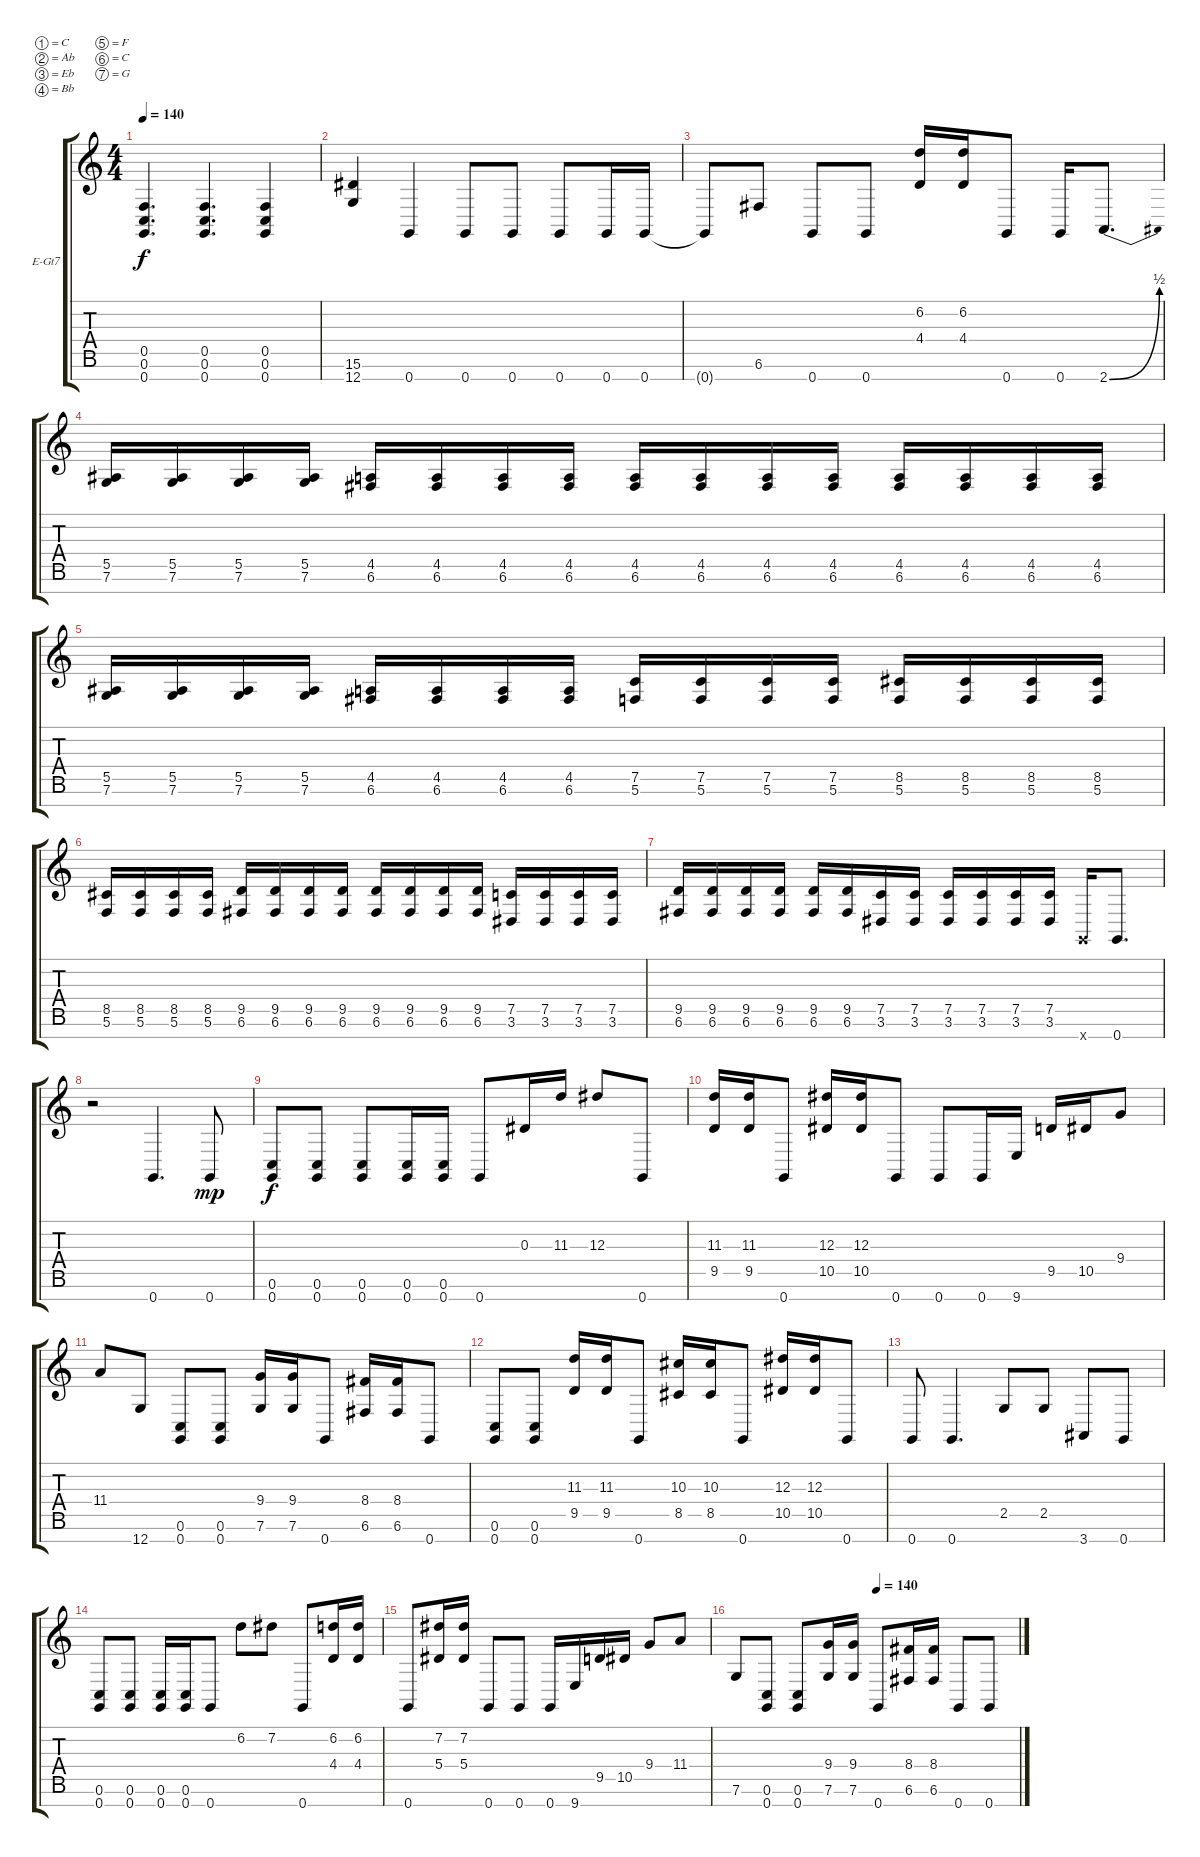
\bracketExtendMode groupsimilarinstruments
\firstSystemTrackNameOrientation horizontal
\otherSystemsTrackNameOrientation horizontal
\track ("Distorted 2" "E-Gt7") {instrument overdrivenguitar}
\staff {score tabs}
\tuning (C4 Ab3 Eb3 Bb2 F2 C2 G1)
\ts (4 4)
\tempo 140
\clef g2
\ks c
(0.5 0.6 0.7).4{d dy f} (0.5 0.6 0.7).4{d} (0.5 0.6 0.7).4 |
(15.6 12.7).4 0.7.4 0.7.8 0.7.8 0.7.8 0.7.16 0.7.16 |
0.7{t}.8 6.6.8 0.7.8 0.7.8 (6.2 4.4).16 (6.2 4.4).16 0.7.8 0.7.16 2.7{be (bend 0 0 60 2)}.8{d} |
(5.5 7.6).16 (5.5 7.6).16 (5.5 7.6).16 (5.5 7.6).16 (4.5 6.6).16 (4.5 6.6).16 (4.5 6.6).16 (4.5 6.6).16 (4.5 6.6).16 (4.5 6.6).16 (4.5 6.6).16 (4.5 6.6).16 (4.5 6.6).16 (4.5 6.6).16 (4.5 6.6).16 (4.5 6.6).16 |
(5.5 7.6).16 (5.5 7.6).16 (5.5 7.6).16 (5.5 7.6).16 (4.5 6.6).16 (4.5 6.6).16 (4.5 6.6).16 (4.5 6.6).16 (7.5 5.6).16 (7.5 5.6).16 (7.5 5.6).16 (7.5 5.6).16 (8.5 5.6).16 (8.5 5.6).16 (8.5 5.6).16 (8.5 5.6).16 |
(8.5 5.6).16 (8.5 5.6).16 (8.5 5.6).16 (8.5 5.6).16 (9.5 6.6).16 (9.5 6.6).16 (9.5 6.6).16 (9.5 6.6).16 (9.5 6.6).16 (9.5 6.6).16 (9.5 6.6).16 (9.5 6.6).16 (7.5 3.6).16 (7.5 3.6).16 (7.5 3.6).16 (7.5 3.6).16 |
(9.5 6.6).16 (9.5 6.6).16 (9.5 6.6).16 (9.5 6.6).16 (9.5 6.6).16 (9.5 6.6).16 (7.5 3.6).16 (7.5 3.6).16 (7.5 3.6).16 (7.5 3.6).16 (7.5 3.6).16 (7.5 3.6).16 0.7{x}.16 0.7.8{d} |
r.2 0.7.4{d} 0.7.8{dy mp} |
(0.6 0.7).8{dy f} (0.6 0.7).8 (0.6 0.7).8 (0.6 0.7).16 (0.6 0.7).16 0.7.8 0.3.16 11.3.16 12.3.8 0.7.8 |
(11.3 9.5).16 (11.3 9.5).16 0.7.8 (12.3 10.5).16 (12.3 10.5).16 0.7.8 0.7.8 0.7.16 9.7.16 9.5.16 10.5.16 9.4.8 |
11.4.8 12.7.8 (0.6 0.7).8 (0.6 0.7).8 (9.4 7.6).16 (9.4 7.6).16 0.7.8 (8.4 6.6).16 (8.4 6.6).16 0.7.8 |
(0.6 0.7).8 (0.6 0.7).8 (11.3 9.5).16 (11.3 9.5).16 0.7.8 (10.3 8.5).16 (10.3 8.5).16 0.7.8 (12.3 10.5).16 (12.3 10.5).16 0.7.8 |
0.7.8 0.7.4{d} 2.5.8 2.5.8 3.7.8 0.7.8 |
(0.6 0.7).8 (0.6 0.7).8 (0.6 0.7).16 (0.6 0.7).16 0.7.8 6.2.8 7.2.8 0.7.8 (6.2 4.4).16 (6.2 4.4).16 |
0.7.8 (7.2 5.4).16 (7.2 5.4).16 0.7.8 0.7.8 0.7.16 9.7.16 9.5.16 10.5.16 9.4.8 11.4.8 |
\tempo (140 0.5)
7.6.8 (0.6 0.7).8 (0.6 0.7).8 (9.4 7.6).16 (9.4 7.6).16 0.7.8 (8.4 6.6).16 (8.4 6.6).16 0.7.8 0.7.8
